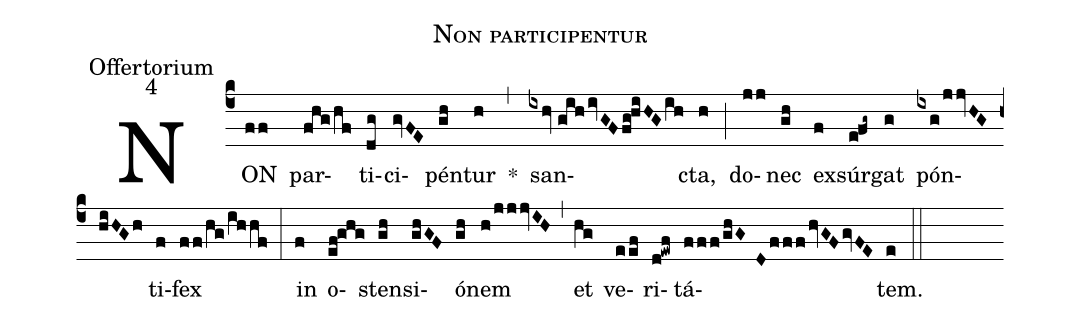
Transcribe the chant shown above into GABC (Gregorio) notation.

name:Non participentur;
office-part:Offertorium;
mode:4;
%%
(c4) NON(ff) par(fhg/hf)ti(dg)ci(gvFE)pén(gh)tur(h) *(,) san(ixhv//gihivGFfg!hiHGih)cta,(h) (;) do(jj)nec(gh) ex(f)súr(e!fg~)gat(g) pón(ixg/jjvHG//hiHGh)ti(f)fex(ff/hg/ihhf) (:) in(f) o(ef!ghg)sten(gh)si(ghGF)ó(gh)nem(h/jjjvIH) (,) et(hg) ve(eef)ri(d!ewf)tá(fff/ghGDfffhvGFgvFE)tem.(e)  (::)
